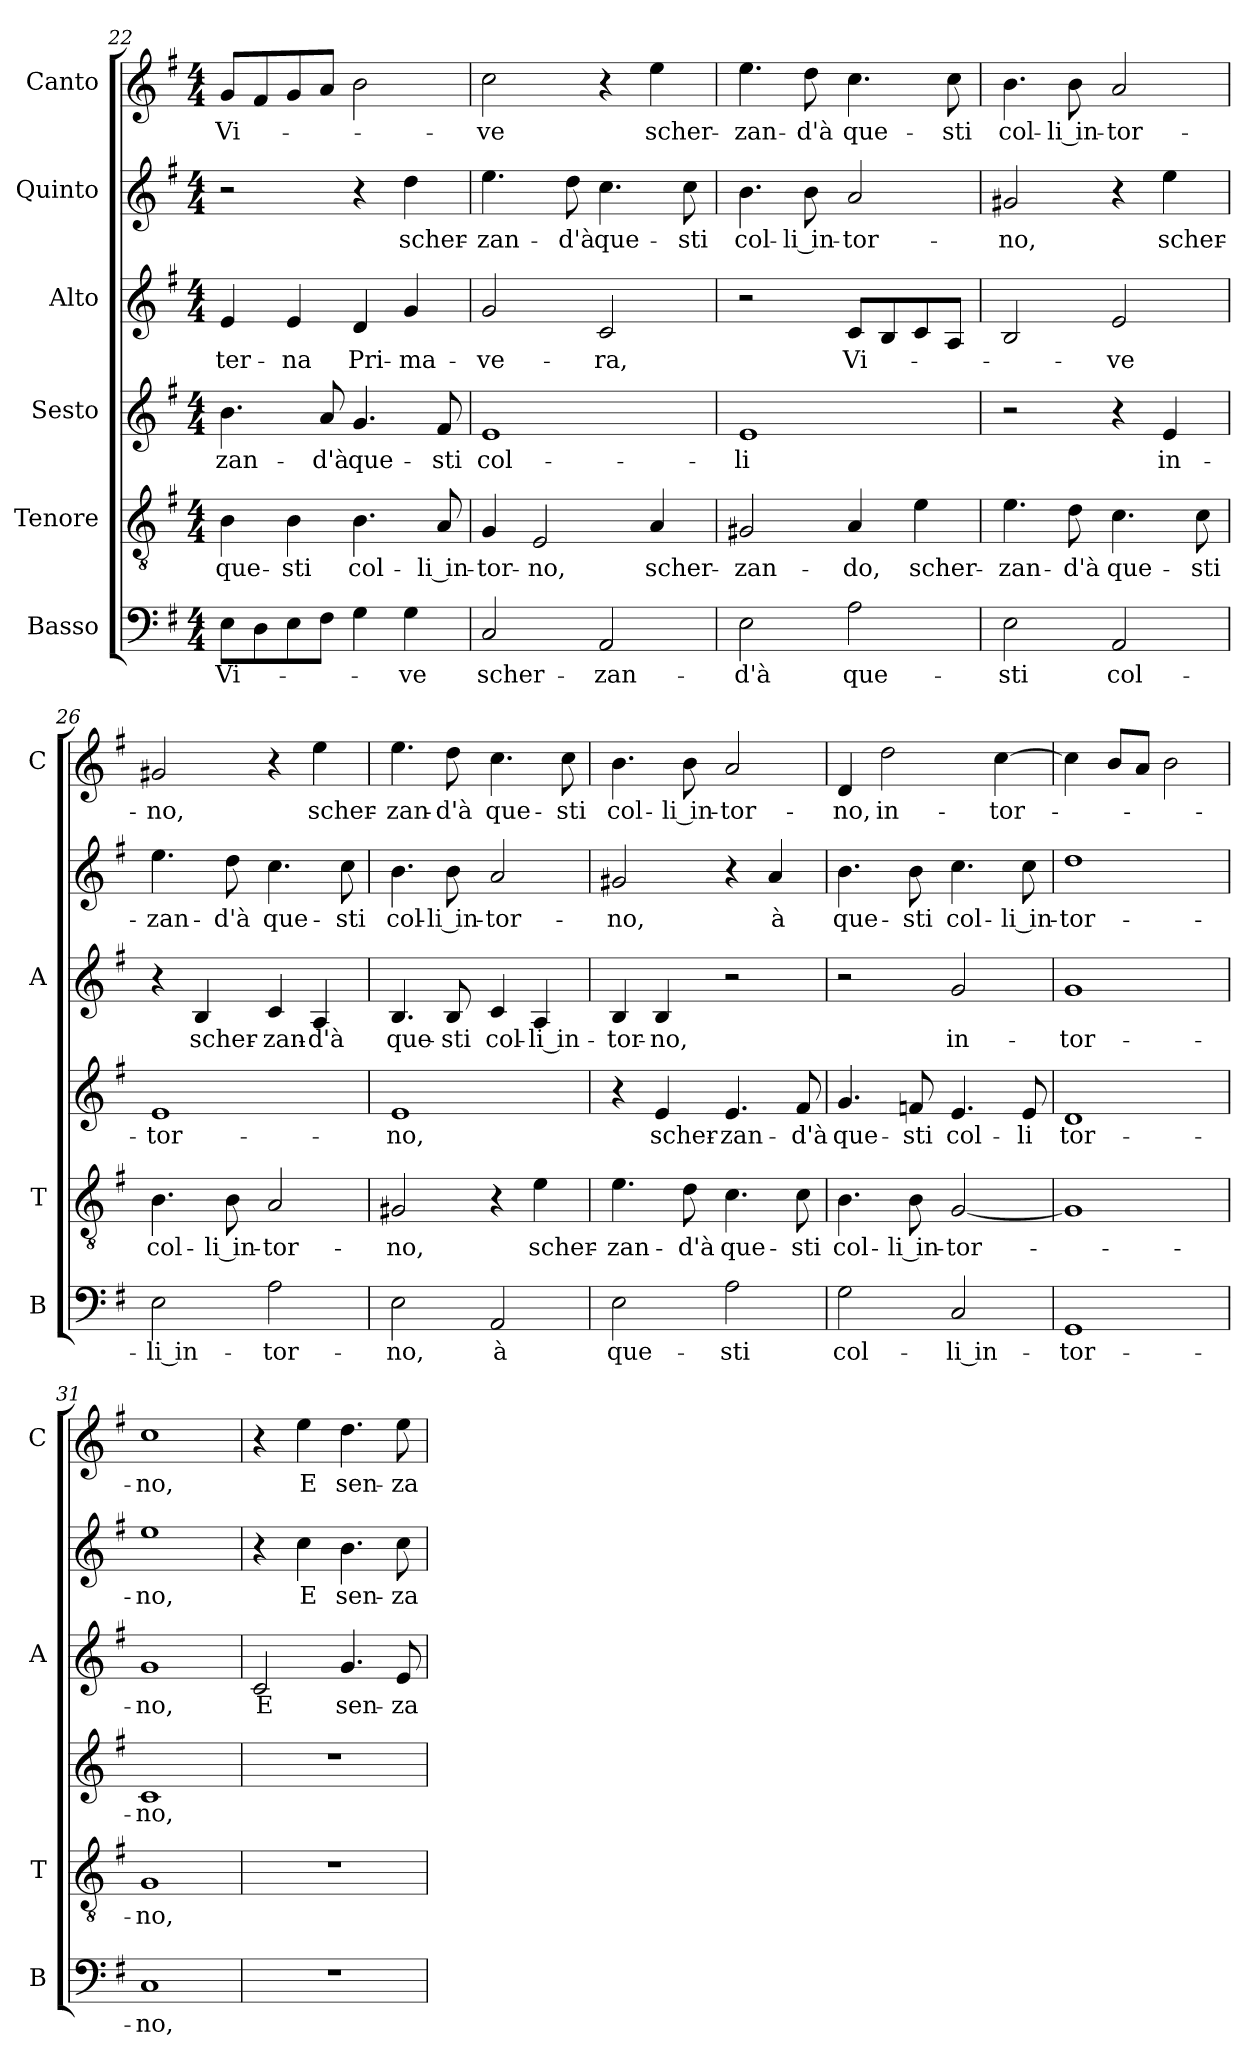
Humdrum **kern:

**kern	**text	**kern	**text	**kern	**text	**kern	**text	**kern	**text	**kern	**text
*part6	*part6	*part5	*part5	*part4	*part4	*part3	*part3	*part2	*part2	*part1	*part1
*staff6	*staff6	*staff5	*staff5	*staff4	*staff4	*staff3	*staff3	*staff2	*staff2	*staff1	*staff1
*I"Basso	*	*I"Tenore	*	*I"Sesto	*	*I"Alto	*	*I"Quinto	*	*I"Canto	*
*I'B	*	*I'T	*	*	*	*I'A	*	*	*	*I'C	*
*clefF4	*	*clefGv2	*	*clefG2	*	*clefG2	*	*clefG2	*	*clefG2	*
*k[f#]	*	*k[f#]	*	*k[f#]	*	*k[f#]	*	*k[f#]	*	*k[f#]	*
*G:	*	*G:	*	*G:	*	*G:	*	*G:	*	*G:	*
*M4/4	*	*M4/4	*	*M4/4	*	*M4/4	*	*M4/4	*	*M4/4	*
=22	=22	=22	=22	=22	=22	=22	=22	=22	=22	=22	=22
!	!LO:LY:b	!	!LO:LY:b	!	!LO:LY:b	!	!LO:LY:b	!	!	!	!LO:LY:b
8E\L	Vi-	4B\	que-	4.b\	-zan-	4e/	-ter-	2r	.	8g/L	Vi-
8D\	.	.	.	.	.	.	.	.	.	8f#/	.
!	!	!	!LO:LY:b	!	!	!	!LO:LY:b	!	!	!	!
8E\	.	4B\	-sti	.	.	4e/	-na	.	.	8g/	.
!	!	!	!	!	!LO:LY:b	!	!	!	!	!	!
8F#\J	.	.	.	8a/	-d'à	.	.	.	.	8a/J	.
!	!	!	!LO:LY:b	!	!LO:LY:b	!	!LO:LY:b	!	!	!	!
4G\	.	4.B\	col-	4.g/	que-	4d/	Pri-	4r	.	2b\	.
!	!LO:LY:b	!	!	!	!	!	!LO:LY:b	!	!LO:LY:b	!	!
4G\	-ve	.	.	.	.	4g/	-ma-	4dd\	scher-	.	.
!	!	!	!LO:LY:b	!	!LO:LY:b	!	!	!	!	!	!
.	.	8A/	-li in-	8f#/	-sti	.	.	.	.	.	.
=23	=23	=23	=23	=23	=23	=23	=23	=23	=23	=23	=23
!	!LO:LY:b	!	!LO:LY:b	!	!LO:LY:b	!	!LO:LY:b	!	!LO:LY:b	!	!LO:LY:b
2C/	scher-	4G/	-tor-	1e	col-	2g/	-ve-	4.ee\	-zan-	2cc\	-ve
!	!	!	!LO:LY:b	!	!	!	!	!	!	!	!
.	.	2E/	-no,	.	.	.	.	.	.	.	.
!	!	!	!	!	!	!	!	!	!LO:LY:b	!	!
.	.	.	.	.	.	.	.	8dd\	-d'à	.	.
!	!LO:LY:b	!	!	!	!	!	!LO:LY:b	!	!LO:LY:b	!	!
2AA/	-zan-	.	.	.	.	2c/	-ra,	4.cc\	que-	4r	.
!	!	!	!LO:LY:b	!	!	!	!	!	!	!	!LO:LY:b
.	.	4A/	scher-	.	.	.	.	.	.	4ee\	scher-
!	!	!	!	!	!	!	!	!	!LO:LY:b	!	!
.	.	.	.	.	.	.	.	8cc\	-sti	.	.
!!LO:PB:g=z
=24	=24	=24	=24	=24	=24	=24	=24	=24	=24	=24	=24
!	!LO:LY:b	!	!LO:LY:b	!	!LO:LY:b	!	!	!	!LO:LY:b	!	!LO:LY:b
2E\	-d'à	2G#X/	-zan-	1e	-li	2r	.	4.b\	col-	4.ee\	-zan-
!	!	!	!	!	!	!	!	!	!LO:LY:b	!	!LO:LY:b
.	.	.	.	.	.	.	.	8b\	-li in-	8dd\	-d'à
!	!LO:LY:b	!	!LO:LY:b	!	!	!	!LO:LY:b	!	!LO:LY:b	!	!LO:LY:b
2A\	que-	4A/	-do,	.	.	8c/L	Vi-	2a/	-tor-	4.cc\	que-
.	.	.	.	.	.	8B/	.	.	.	.	.
!	!	!	!LO:LY:b	!	!	!	!	!	!	!	!
.	.	4e\	scher-	.	.	8c/	.	.	.	.	.
!	!	!	!	!	!	!	!	!	!	!	!LO:LY:b
.	.	.	.	.	.	8A/J	.	.	.	8cc\	-sti
=25	=25	=25	=25	=25	=25	=25	=25	=25	=25	=25	=25
!	!LO:LY:b	!	!LO:LY:b	!	!	!	!	!	!LO:LY:b	!	!LO:LY:b
2E\	-sti	4.e\	-zan-	2r	.	2B/	.	2g#X/	-no,	4.b\	col-
!	!	!	!LO:LY:b	!	!	!	!	!	!	!	!LO:LY:b
.	.	8d\	-d'à	.	.	.	.	.	.	8b\	-li in-
!	!LO:LY:b	!	!LO:LY:b	!	!	!	!LO:LY:b	!	!	!	!LO:LY:b
2AA/	col-	4.c\	que-	4r	.	2e/	-ve	4r	.	2a/	-tor-
!	!	!	!	!	!LO:LY:b	!	!	!	!LO:LY:b	!	!
.	.	.	.	4e/	in-	.	.	4ee\	scher-	.	.
!	!	!	!LO:LY:b	!	!	!	!	!	!	!	!
.	.	8c\	-sti	.	.	.	.	.	.	.	.
=26	=26	=26	=26	=26	=26	=26	=26	=26	=26	=26	=26
!	!LO:LY:b	!	!LO:LY:b	!	!LO:LY:b	!	!	!	!LO:LY:b	!	!LO:LY:b
2E\	-li in-	4.B\	col-	1e	-tor-	4r	.	4.ee\	-zan-	2g#X/	-no,
!	!	!	!	!	!	!	!LO:LY:b	!	!	!	!
.	.	.	.	.	.	4B/	scher-	.	.	.	.
!	!	!	!LO:LY:b	!	!	!	!	!	!LO:LY:b	!	!
.	.	8B\	-li in-	.	.	.	.	8dd\	-d'à	.	.
!	!LO:LY:b	!	!LO:LY:b	!	!	!	!LO:LY:b	!	!LO:LY:b	!	!
2A\	-tor-	2A/	-tor-	.	.	4c/	-zan-	4.cc\	que-	4r	.
!	!	!	!	!	!	!	!LO:LY:b	!	!	!	!LO:LY:b
.	.	.	.	.	.	4A/	-d'à	.	.	4ee\	scher-
!	!	!	!	!	!	!	!	!	!LO:LY:b	!	!
.	.	.	.	.	.	.	.	8cc\	-sti	.	.
=27	=27	=27	=27	=27	=27	=27	=27	=27	=27	=27	=27
!	!LO:LY:b	!	!LO:LY:b	!	!LO:LY:b	!	!LO:LY:b	!	!LO:LY:b	!	!LO:LY:b
2E\	-no,	2G#X/	-no,	1e	-no,	4.B/	que-	4.b\	col-	4.ee\	-zan-
!	!	!	!	!	!	!	!LO:LY:b	!	!LO:LY:b	!	!LO:LY:b
.	.	.	.	.	.	8B/	-sti	8b\	-li in-	8dd\	-d'à
!	!LO:LY:b	!	!	!	!	!	!LO:LY:b	!	!LO:LY:b	!	!LO:LY:b
2AA/	à	4r	.	.	.	4c/	col-	2a/	-tor-	4.cc\	que-
!	!	!	!LO:LY:b	!	!	!	!LO:LY:b	!	!	!	!
.	.	4e\	scher-	.	.	4A/	-li in-	.	.	.	.
!	!	!	!	!	!	!	!	!	!	!	!LO:LY:b
.	.	.	.	.	.	.	.	.	.	8cc\	-sti
=28	=28	=28	=28	=28	=28	=28	=28	=28	=28	=28	=28
!	!LO:LY:b	!	!LO:LY:b	!	!	!	!LO:LY:b	!	!LO:LY:b	!	!LO:LY:b
2E\	que-	4.e\	-zan-	4r	.	4B/	-tor-	2g#X/	-no,	4.b\	col-
!	!	!	!	!	!LO:LY:b	!	!LO:LY:b	!	!	!	!
.	.	.	.	4e/	scher-	4B/	-no,	.	.	.	.
!	!	!	!LO:LY:b	!	!	!	!	!	!	!	!LO:LY:b
.	.	8d\	-d'à	.	.	.	.	.	.	8b\	-li in-
!	!LO:LY:b	!	!LO:LY:b	!	!LO:LY:b	!	!	!	!	!	!LO:LY:b
2A\	-sti	4.c\	que-	4.e/	-zan-	2r	.	4r	.	2a/	-tor-
!	!	!	!	!	!	!	!	!	!LO:LY:b	!	!
.	.	.	.	.	.	.	.	4a/	à	.	.
!	!	!	!LO:LY:b	!	!LO:LY:b	!	!	!	!	!	!
.	.	8c\	-sti	8f#/	-d'à	.	.	.	.	.	.
=29	=29	=29	=29	=29	=29	=29	=29	=29	=29	=29	=29
!	!LO:LY:b	!	!LO:LY:b	!	!LO:LY:b	!	!	!	!LO:LY:b	!	!LO:LY:b
2G\	col-	4.B\	col-	4.g/	que-	2r	.	4.b\	que-	4d/	-no,
!	!	!	!	!	!	!	!	!	!	!	!LO:LY:b
.	.	.	.	.	.	.	.	.	.	2dd\	in-
!	!	!	!LO:LY:b	!	!LO:LY:b	!	!	!	!LO:LY:b	!	!
.	.	8B\	-li in-	8fn/	-sti	.	.	8b\	-sti	.	.
!	!LO:LY:b	!	!LO:LY:b	!	!LO:LY:b	!	!LO:LY:b	!	!LO:LY:b	!	!
2C/	-li in-	[2G/	-tor-	4.e/	col-	2g/	in-	4.cc\	col-	.	.
!	!	!	!	!	!	!	!	!	!	!	!LO:LY:b
.	.	.	.	.	.	.	.	.	.	[4cc\	-tor-
!	!	!	!	!	!LO:LY:b	!	!	!	!LO:LY:b	!	!
.	.	.	.	8e/	-li	.	.	8cc\	-li in-	.	.
=30	=30	=30	=30	=30	=30	=30	=30	=30	=30	=30	=30
!	!LO:LY:b	!	!	!	!LO:LY:b	!	!LO:LY:b	!	!LO:LY:b	!	!
1GG	-tor-	1G]	.	1d	tor-	1g	-tor-	1dd	-tor-	4cc\]	.
.	.	.	.	.	.	.	.	.	.	8b/L	.
.	.	.	.	.	.	.	.	.	.	8a/J	.
.	.	.	.	.	.	.	.	.	.	2b\	.
=31	=31	=31	=31	=31	=31	=31	=31	=31	=31	=31	=31
!	!LO:LY:b	!	!LO:LY:b	!	!LO:LY:b	!	!LO:LY:b	!	!LO:LY:b	!	!LO:LY:b
1C	-no,	1G	-no,	1c	-no,	1g	-no,	1ee	-no,	1cc	-no,
!!LO:LB:g=z
=32	=32	=32	=32	=32	=32	=32	=32	=32	=32	=32	=32
!	!	!	!	!	!	!	!LO:LY:b	!	!	!	!
1r	.	1r	.	1r	.	2c/	E	4r	.	4r	.
!	!	!	!	!	!	!	!	!	!LO:LY:b	!	!LO:LY:b
.	.	.	.	.	.	.	.	4cc\	E	4ee\	E
!	!	!	!	!	!	!	!LO:LY:b	!	!LO:LY:b	!	!LO:LY:b
.	.	.	.	.	.	4.g/	sen-	4.b\	sen-	4.dd\	sen-
!	!	!	!	!	!	!	!LO:LY:b	!	!LO:LY:b	!	!LO:LY:b
.	.	.	.	.	.	8e/	-za	8cc\	-za	8ee\	-za
=	=	=	=	=	=	=	=	=	=	=	=
*-	*-	*-	*-	*-	*-	*-	*-	*-	*-	*-	*-
